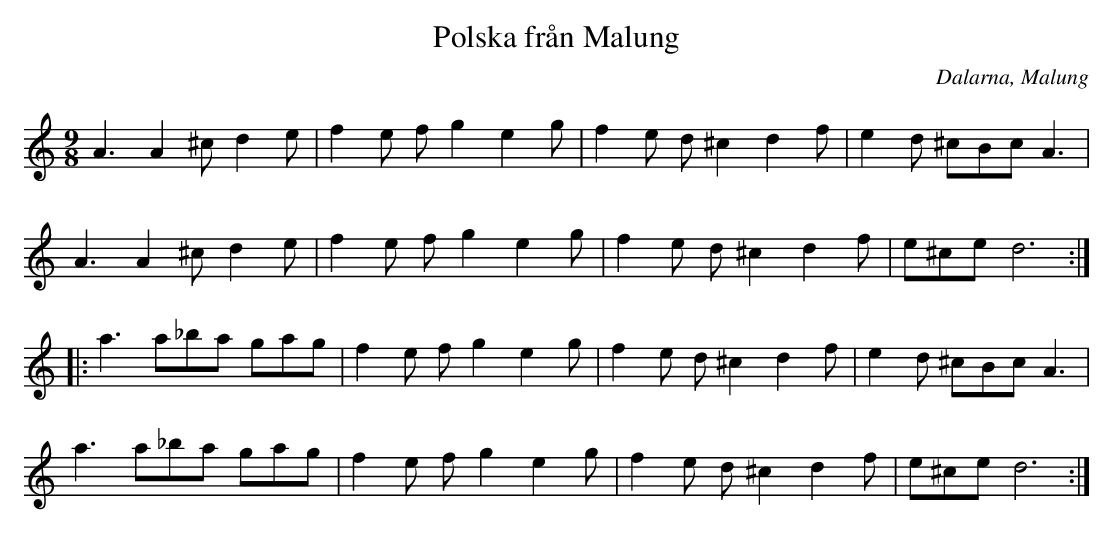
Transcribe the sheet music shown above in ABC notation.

X:1
T: Polska från Malung
O: Dalarna, Malung
M: 9/8
L: 1/4
K: Ddor
A3/2 A ^c/ d e/ | f e/ f/ g e g/ | f e/ d/ ^c d f/ | e d/ ^c/B/c/ A3/2 |
A3/2 A ^c/ d e/ | f e/ f/ g e g/ | f e/ d/ ^c d f/ | e/^c/e/ d3 :|
|: a3/2 a/_b/a/ g/a/g/ | f e/ f/ g e g/ | f e/ d/ ^c d f/ | e d/ ^c/B/c/ A3/2 |
a3/2 a/_b/a/ g/a/g/ | f e/ f/ g e g/ | f e/ d/ ^c d f/ | e/^c/e/ d3 :|]
